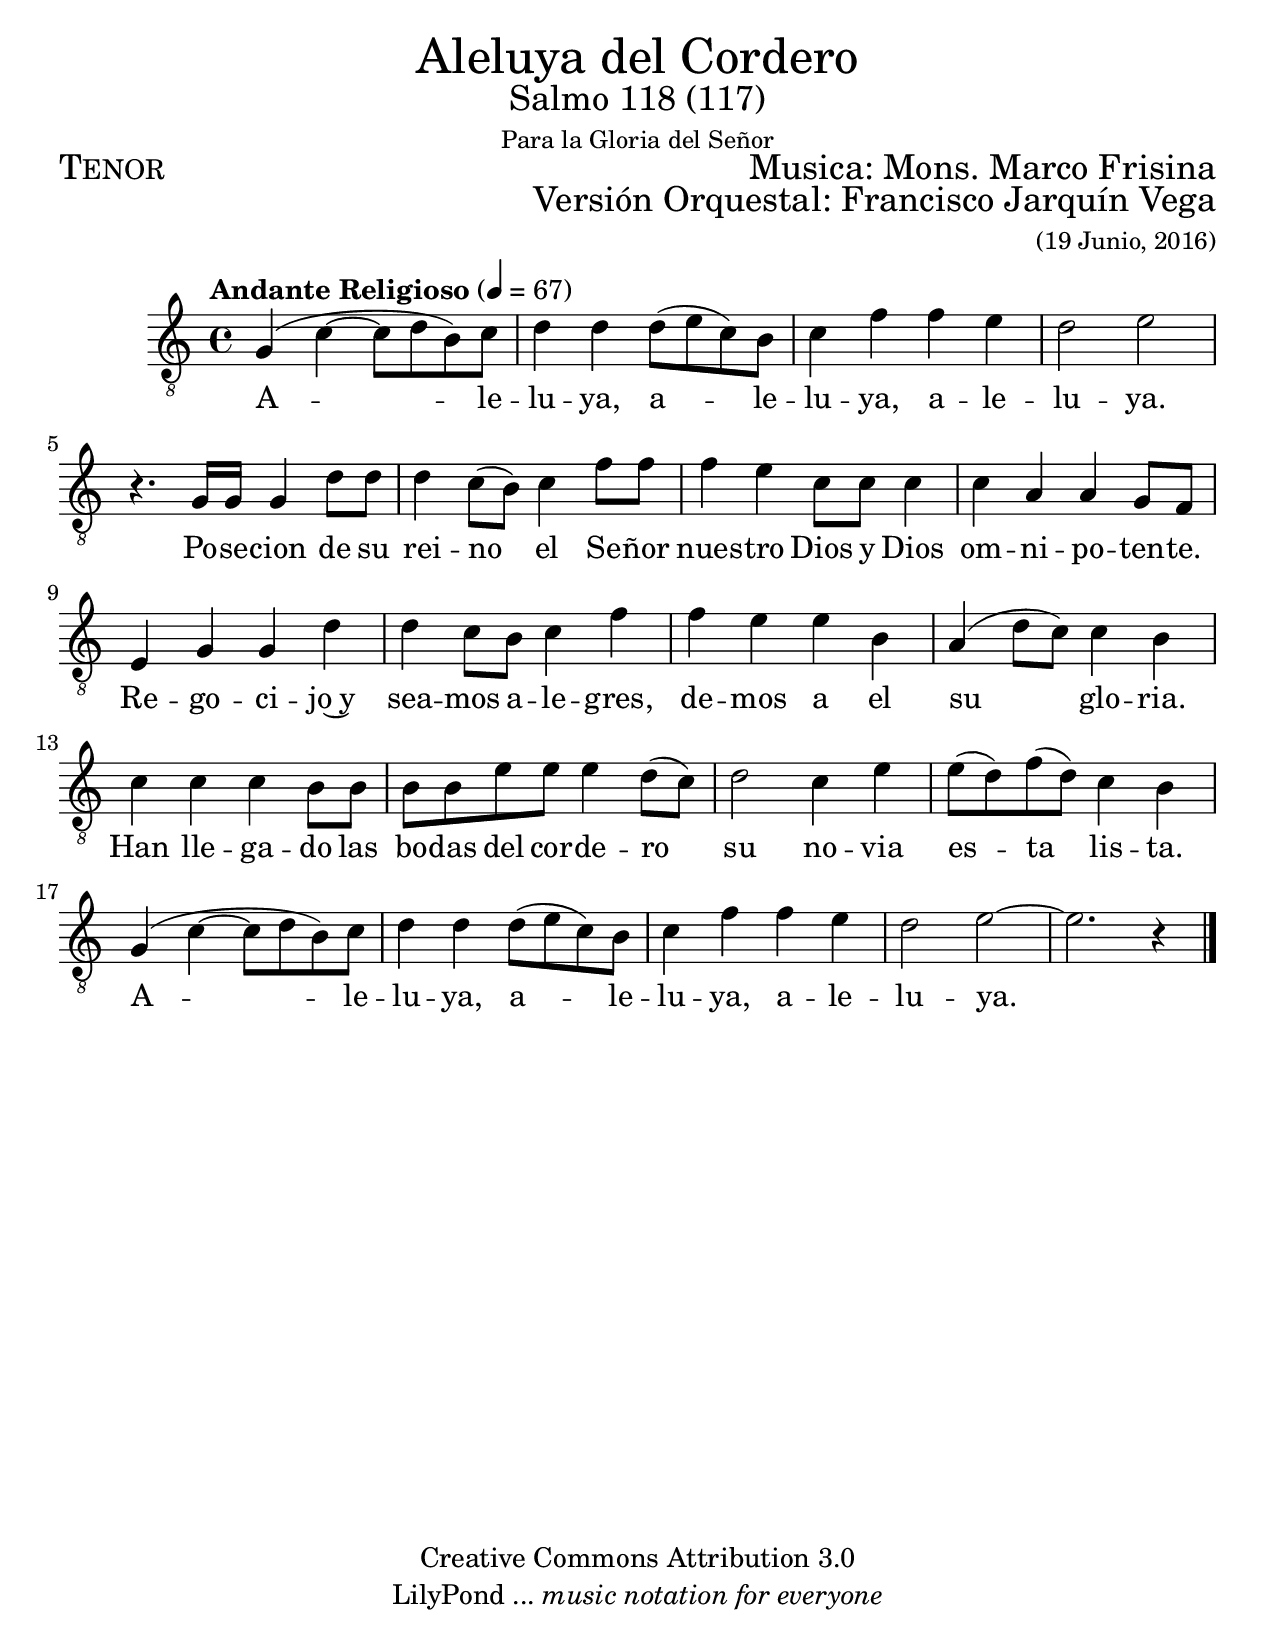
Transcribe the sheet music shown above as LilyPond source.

% ****************************************************************
%       Aleluya del cordero - Tenor
%	by serach.sam@
% ****************************************************************
\language "espanol"
\version "2.19.80"

#(set-global-staff-size 24)

% --- Parametro globales
global = {
  \tempo "Andante Religioso" 4=67
  \key do \major
  \time 4/4
  s1*21
  \bar "|."
}

\markup { \fill-line { \center-column { \fontsize #5 "Aleluya del Cordero" \fontsize #2 "Salmo 118 (117)" \small "Para la Gloria del Señor" } } }
\markup { \fill-line { \fontsize #2 \smallCaps "Tenor" \fontsize #2 "Musica: Mons. Marco Frisina"  } }
\markup { \fill-line { " " \right-column { \fontsize #2 "Versión Orquestal: Francisco Jarquín Vega" \small "(19 Junio, 2016)" } } }

\header {
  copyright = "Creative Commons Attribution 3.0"
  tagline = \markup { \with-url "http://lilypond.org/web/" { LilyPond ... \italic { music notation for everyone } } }
  breakbefore = ##t
}

% --- Musica
tenor = \relative do' {
  \compressFullBarRests
  \dynamicUp
  \clef	"G_8"

  sol4( do~ do8 re si) do	| %45
  re4 re re8( mi do) si		| %46
  do4 fa fa mi			| %47
  re2 mi				| \break %48
  r4. sol,16 sol sol4 re'8 re	| %49
  re4 do8( si) do4 fa8 fa	| %50
  fa4 mi do8 do do4		| %51
  do4 la la sol8 fa		| %52
  mi4 sol sol re'		| %53
  re4 do8 si do4 fa		| %54
  fa4 mi mi si			| %55
  la4( re8 do) do4 si		| %56
  do4 do do si8 si		| %57
  si8 si mi mi mi4 re8( do) 	| %58
  re2 do4 mi			| %59
  mi8( re) fa( re) do4 si	| \break %60
  sol4( do~ do8 re si) do	| %61
  re4 re re8( mi do) si		| %62
  do4 fa fa mi			| %63
  re2 mi~			| %64
  mi2. r4			| %65
}

% --- Letra
letra = \lyricmode {
  A -- le -- lu -- ya, a -- le -- lu -- ya, a -- le -- lu -- ya.
  Po -- se -- cion de su rei -- no el Se -- ñor nues -- tro Dios
  y Dios om -- ni -- po -- ten -- te. Re -- go -- ci -- jo~y
  sea -- mos a -- le -- gres, de -- mos a el su glo -- ria.
  Han lle -- ga -- do las bo -- das del cor -- de -- ro
  su no -- via es -- ta lis -- ta.
  A -- le -- lu -- ya, a -- le -- lu -- ya, a -- le -- lu -- ya.
}

\score {
  <<
    \new Staff <<
      \new Voice = "voz" << \global \tenor >>
      \new Lyrics \lyricsto "voz" \letra
    >>
  >>
  \midi {}
  \layout {}
}

\paper {
  #(set-paper-size "letter")
}
